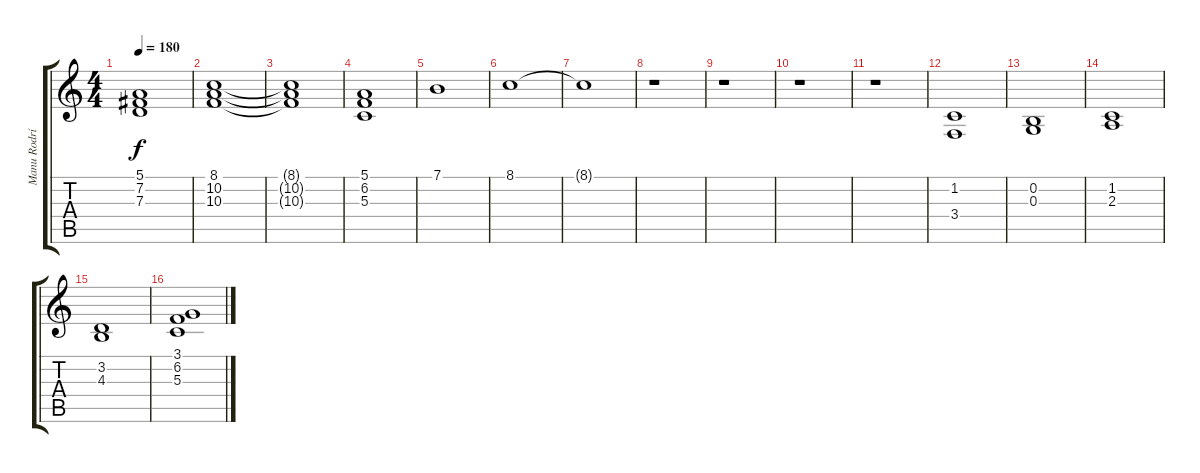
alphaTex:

\track ("Manu Rodríguez" "Manu Rodrí") {instrument stringensemble1}
\staff {score tabs}
\tuning (E4 B3 G3 D3 A2 E2) {hide}
\ts (4 4)
\tempo 180
\clef g2
\ks c
(5.1{t} 7.2{t} 7.3{t}).1{dy f} |
(8.1 10.2 10.3).1 |
(8.1{t} 10.2{t} 10.3{t}).1 |
(5.1 6.2 5.3).1 |
7.1.1 |
8.1.1 |
8.1{t}.1 |
r.1 |
r.1 |
r.1 |
r.1 |
(1.2 3.4).1 |
(0.2 0.3).1 |
(1.2 2.3).1 |
(3.2 4.3).1 |
(3.1 6.2 5.3).1
